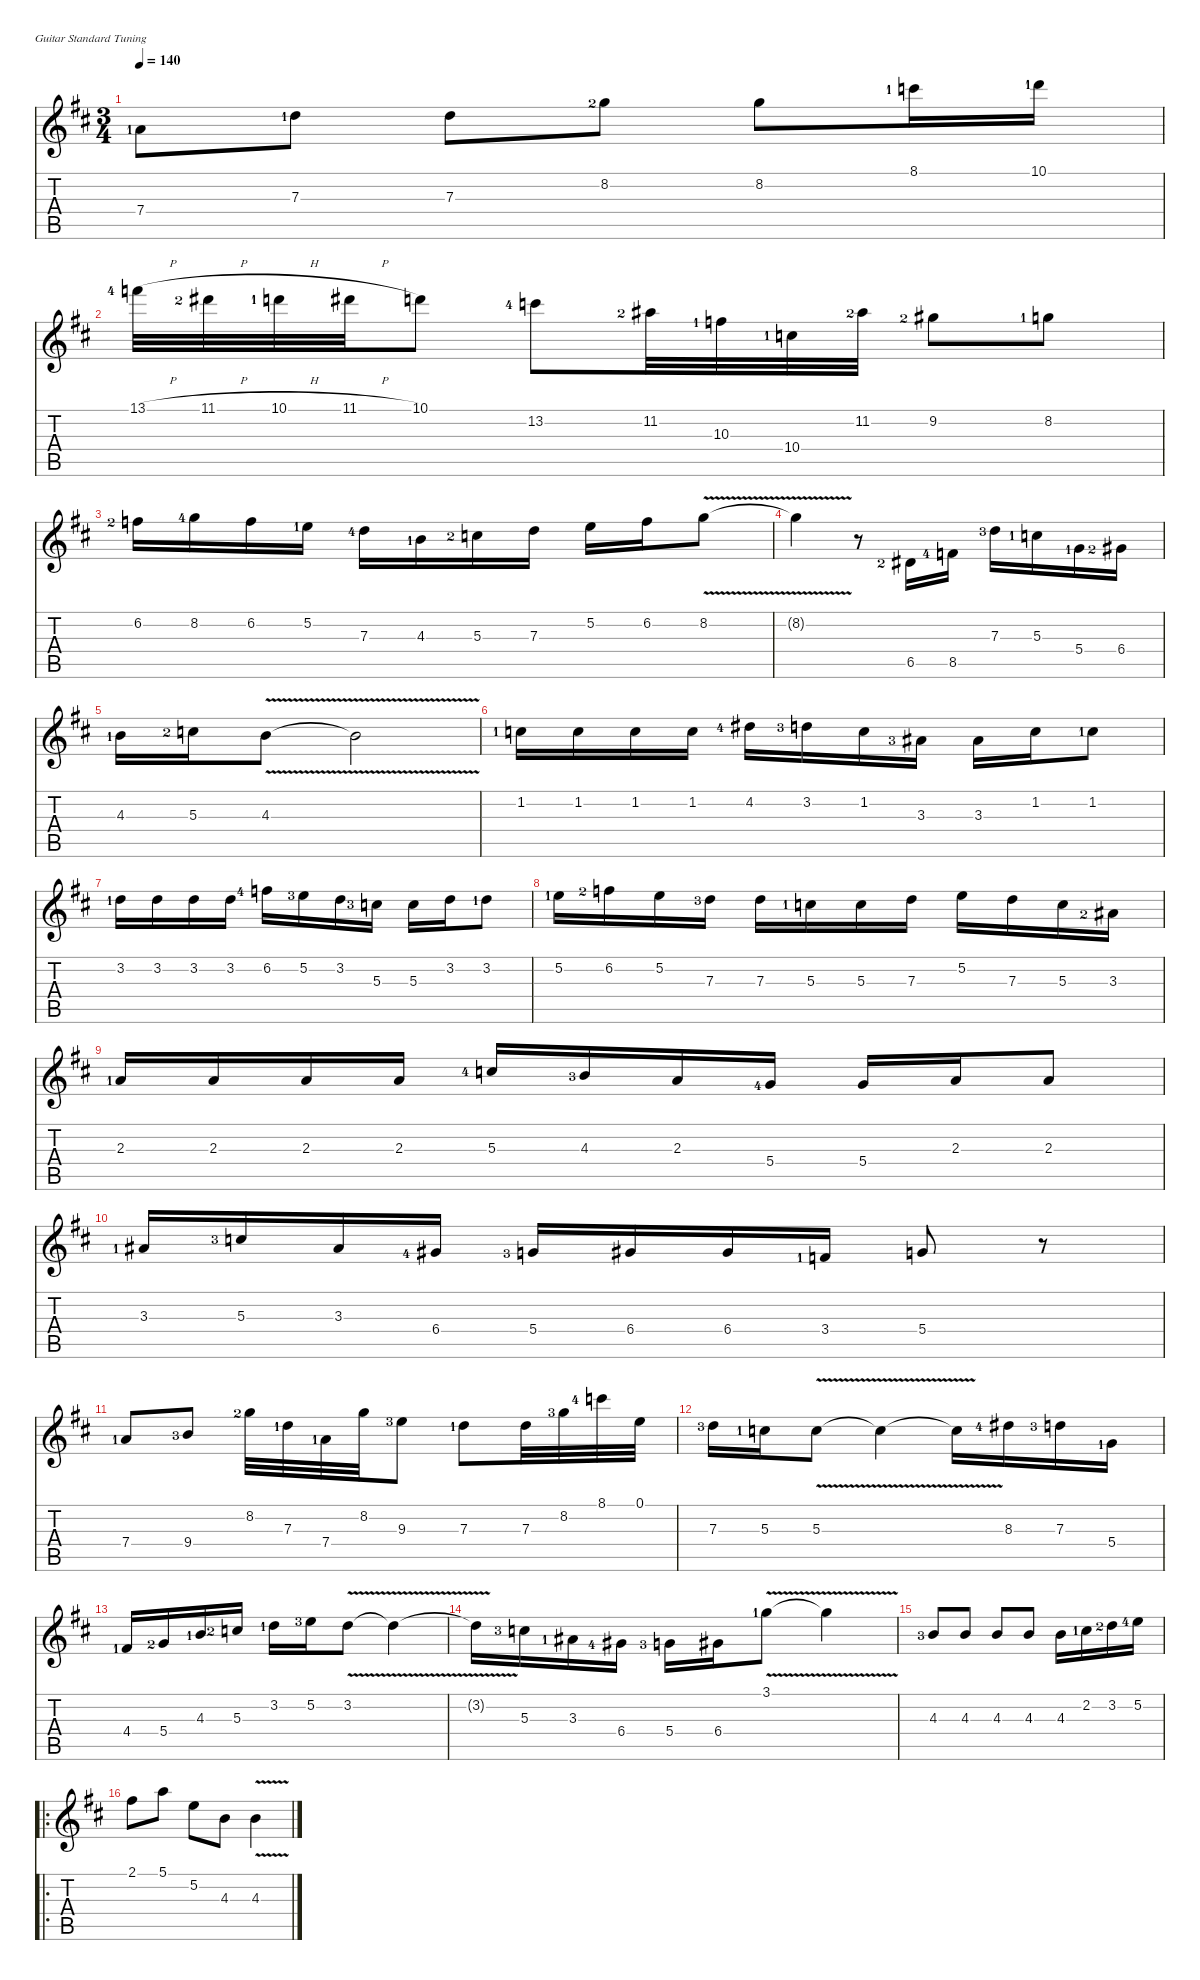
\defaultSystemsLayout 4
\hideDynamics
\bracketExtendMode nobrackets
\singleTrackTrackNamePolicy hidden
\multiTrackTrackNamePolicy hidden
\otherSystemsTrackNameOrientation horizontal
\track ("Guitar 1" "guit.") {defaultSystemsLayout 4 instrument electricguitarclean}
\staff {score tabs}
\tuning (E4 B3 G3 D3 A2 E2)
\ts (3 4)
\tempo 140
\clef g2
\ks d
7.4{lf 2 acc forcenatural}.8{dy f beam Down} 7.3{lf 2 acc forcenatural}.8{beam Down} 7.3{acc forcenatural}.8{beam Down} 8.2{lf 3 acc forcenatural}.8{beam Down} 8.2{acc forcenatural}.8{beam Down} 8.1{lf 2 acc forcenatural}.16{beam Down} 10.1{lf 2 acc forcenatural}.16{beam Down} |
13.1{h lf 5 acc forcenatural}.32{beam Down} 11.1{h lf 3 acc #}.32{beam Down} 10.1{h lf 2 acc forcenatural}.32{beam Down} 11.1{h acc #}.32{beam Down} 10.1{acc forcenatural}.8{beam Down} 13.2{lf 5 acc forcenatural}.8{beam Down} 11.2{lf 3 acc #}.32{beam Down} 10.3{lf 2 acc forcenatural}.32{beam Down} 10.4{lf 2 acc forcenatural}.32{beam Down} 11.2{lf 3 acc #}.32{beam Down} 9.2{lf 3 acc #}.8{beam Down} 8.2{lf 2 acc forcenatural}.8{beam Down} |
6.2{lf 3 acc forcenatural}.16{beam Down} 8.2{lf 5 acc forcenatural}.16{beam Down} 6.2{acc forcenatural}.16{beam Down} 5.2{lf 2 acc forcenatural}.16{beam Down} 7.3{lf 5 acc forcenatural}.16{beam Down} 4.3{lf 2 acc forcenatural}.16{beam Down} 5.3{lf 3 acc forcenatural}.16{beam Down} 7.3{acc forcenatural}.16{beam Down} 5.2{acc forcenatural}.16{beam Down} 6.2{acc forcenatural}.16{beam Down} 8.2{v acc forcenatural}.8{beam Down} |
8.2{v t acc forcenatural}.4{beam Down} r.8{beam Down} 6.5{lf 3 acc #}.16{beam Up} 8.5{lf 5 acc forcenatural}.16{beam Up} 7.3{lf 4 acc forcenatural}.16{beam Down} 5.3{lf 2 acc forcenatural}.16{beam Down} 5.4{lf 2 acc forcenatural}.16{beam Down} 6.4{lf 3 acc #}.16{beam Down} |
4.3{lf 2 acc forcenatural}.16{beam Down} 5.3{lf 3 acc forcenatural}.16{beam Down} 4.3{v acc forcenatural}.8{beam Down} 4.3{v t acc forcenatural}.2{beam Down} |
1.2{lf 2 acc forcenatural}.16{beam Down} 1.2{acc forcenatural}.16{beam Down} 1.2{acc forcenatural}.16{beam Down} 1.2{acc forcenatural}.16{beam Down} 4.2{lf 5 acc #}.16{beam Down} 3.2{lf 4 acc forcenatural}.16{beam Down} 1.2{acc forcenatural}.16{beam Down} 3.3{lf 4 acc #}.16{beam Down} 3.3{acc #}.16{beam Down} 1.2{acc forcenatural}.16{beam Down} 1.2{lf 2 acc forcenatural}.8{beam Down} |
3.2{lf 2 acc forcenatural}.16{beam Down} 3.2{acc forcenatural}.16{beam Down} 3.2{acc forcenatural}.16{beam Down} 3.2{acc forcenatural}.16{beam Down} 6.2{lf 5 acc forcenatural}.16{beam Down} 5.2{lf 4 acc forcenatural}.16{beam Down} 3.2{acc forcenatural}.16{beam Down} 5.3{lf 4 acc forcenatural}.16{beam Down} 5.3{acc forcenatural}.16{beam Down} 3.2{acc forcenatural}.16{beam Down} 3.2{lf 2 acc forcenatural}.8{beam Down} |
5.2{lf 2 acc forcenatural}.16{beam Down} 6.2{lf 3 acc forcenatural}.16{beam Down} 5.2{acc forcenatural}.16{beam Down} 7.3{lf 4 acc forcenatural}.16{beam Down} 7.3{acc forcenatural}.16{beam Down} 5.3{lf 2 acc forcenatural}.16{beam Down} 5.3{acc forcenatural}.16{beam Down} 7.3{acc forcenatural}.16{beam Down} 5.2{acc forcenatural}.16{beam Down} 7.3{acc forcenatural}.16{beam Down} 5.3{acc forcenatural}.16{beam Down} 3.3{lf 3 acc #}.16{beam Down} |
2.3{lf 2 acc forcenatural}.16{beam Up} 2.3{acc forcenatural}.16{beam Up} 2.3{acc forcenatural}.16{beam Up} 2.3{acc forcenatural}.16{beam Up} 5.3{lf 5 acc forcenatural}.16{beam Up} 4.3{lf 4 acc forcenatural}.16{beam Up} 2.3{acc forcenatural}.16{beam Up} 5.4{lf 5 acc forcenatural}.16{beam Up} 5.4{acc forcenatural}.16{beam Up} 2.3{acc forcenatural}.16{beam Up} 2.3{acc forcenatural}.8{beam Up} |
3.3{lf 2 acc #}.16{beam Up} 5.3{lf 4 acc forcenatural}.16{beam Up} 3.3{acc #}.16{beam Up} 6.4{lf 5 acc #}.16{beam Up} 5.4{lf 4 acc forcenatural}.16{beam Up} 6.4{acc #}.16{beam Up} 6.4{acc #}.16{beam Up} 3.4{lf 2 acc forcenatural}.16{beam Up} 5.4{acc forcenatural}.8{beam Up} r.8{beam Up} |
7.4{lf 2 acc forcenatural}.8{beam Up} 9.4{lf 4 acc forcenatural}.8{beam Up} 8.2{lf 3 acc forcenatural}.32{beam Down} 7.3{lf 2 acc forcenatural}.32{beam Down} 7.4{lf 2 acc forcenatural}.32{beam Down} 8.2{acc forcenatural}.32{beam Down} 9.3{lf 4 acc forcenatural}.8{beam Down} 7.3{lf 2 acc forcenatural}.8{beam Down} 7.3{acc forcenatural}.32{beam Down} 8.2{lf 4 acc forcenatural}.32{beam Down} 8.1{lf 5 acc forcenatural}.32{beam Down} 0.1{acc forcenatural}.32{beam Down} |
7.3{lf 4 acc forcenatural}.16{beam Down} 5.3{lf 2 acc forcenatural}.16{beam Down} 5.3{v acc forcenatural}.8{beam Down} 5.3{v t acc forcenatural}.4{beam Down} 5.3{v t acc forcenatural}.16{beam Down} 8.3{lf 5 acc #}.16{beam Down} 7.3{lf 4 acc forcenatural}.16{beam Down} 5.4{lf 2 acc forcenatural}.16{beam Down} |
4.4{lf 2 acc #}.16{beam Up} 5.4{lf 3 acc forcenatural}.16{beam Up} 4.3{lf 2 acc forcenatural}.16{beam Up} 5.3{lf 3 acc forcenatural}.16{beam Up} 3.2{lf 2 acc forcenatural}.16{beam Down} 5.2{lf 4 acc forcenatural}.16{beam Down} 3.2{v acc forcenatural}.8{beam Down} 3.2{v t acc forcenatural}.4{beam Down} |
3.2{v t acc forcenatural}.16{beam Down} 5.3{lf 4 acc forcenatural}.16{beam Down} 3.3{lf 2 acc #}.16{beam Down} 6.4{lf 5 acc #}.16{beam Down} 5.4{lf 4 acc forcenatural}.16{beam Down} 6.4{acc #}.16{beam Down} 3.1{v lf 2 acc forcenatural}.8{beam Down} 3.1{v t acc forcenatural}.4{beam Down} |
4.3{lf 4 acc forcenatural}.8{beam Up} 4.3{acc forcenatural}.8{beam Up} 4.3{acc forcenatural}.8{beam Up} 4.3{acc forcenatural}.8{beam Up} 4.3{acc forcenatural}.16{beam Down} 2.2{lf 2 acc #}.16{beam Down} 3.2{lf 3 acc forcenatural}.16{beam Down} 5.2{lf 5 acc forcenatural}.16{beam Down} |
\ro
2.1{acc #}.8{beam Down} 5.1{acc forcenatural}.8{beam Down} 5.2{acc forcenatural}.8{beam Down} 4.3{acc forcenatural}.8{beam Down} 4.3{v acc forcenatural}.4{beam Down}
